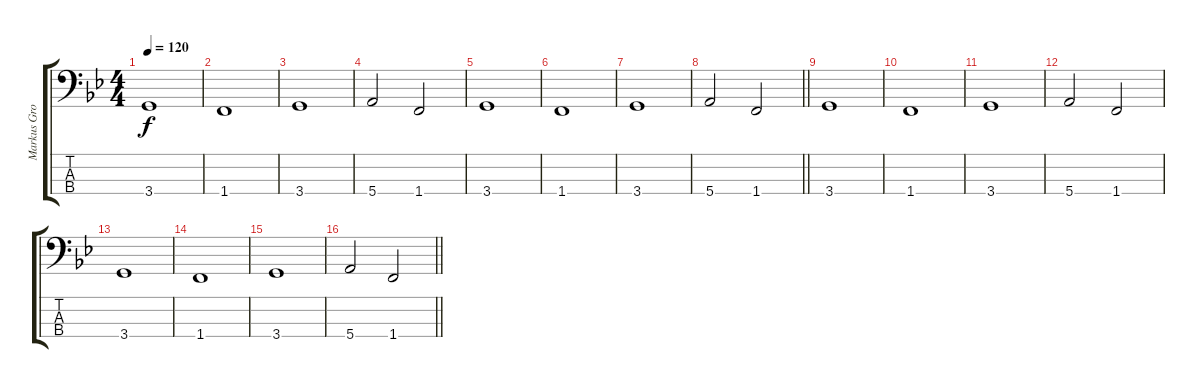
\track ("Markus Grosskopf" "Markus Gro") {instrument electricbassfinger}
\staff {score tabs}
\tuning (G2 D2 A1 E1) {hide}
\ts (4 4)
\tempo 120
\clef f4
\ks gminor
3.4.1{dy f} |
1.4.1 |
3.4.1 |
5.4.2 1.4.2 |
3.4.1 |
1.4.1 |
3.4.1 |
\barLineRight lightlight
5.4.2 1.4.2 |
3.4.1 |
1.4.1 |
3.4.1 |
5.4.2 1.4.2 |
3.4.1 |
1.4.1 |
3.4.1 |
\barLineRight lightlight
5.4.2 1.4.2
